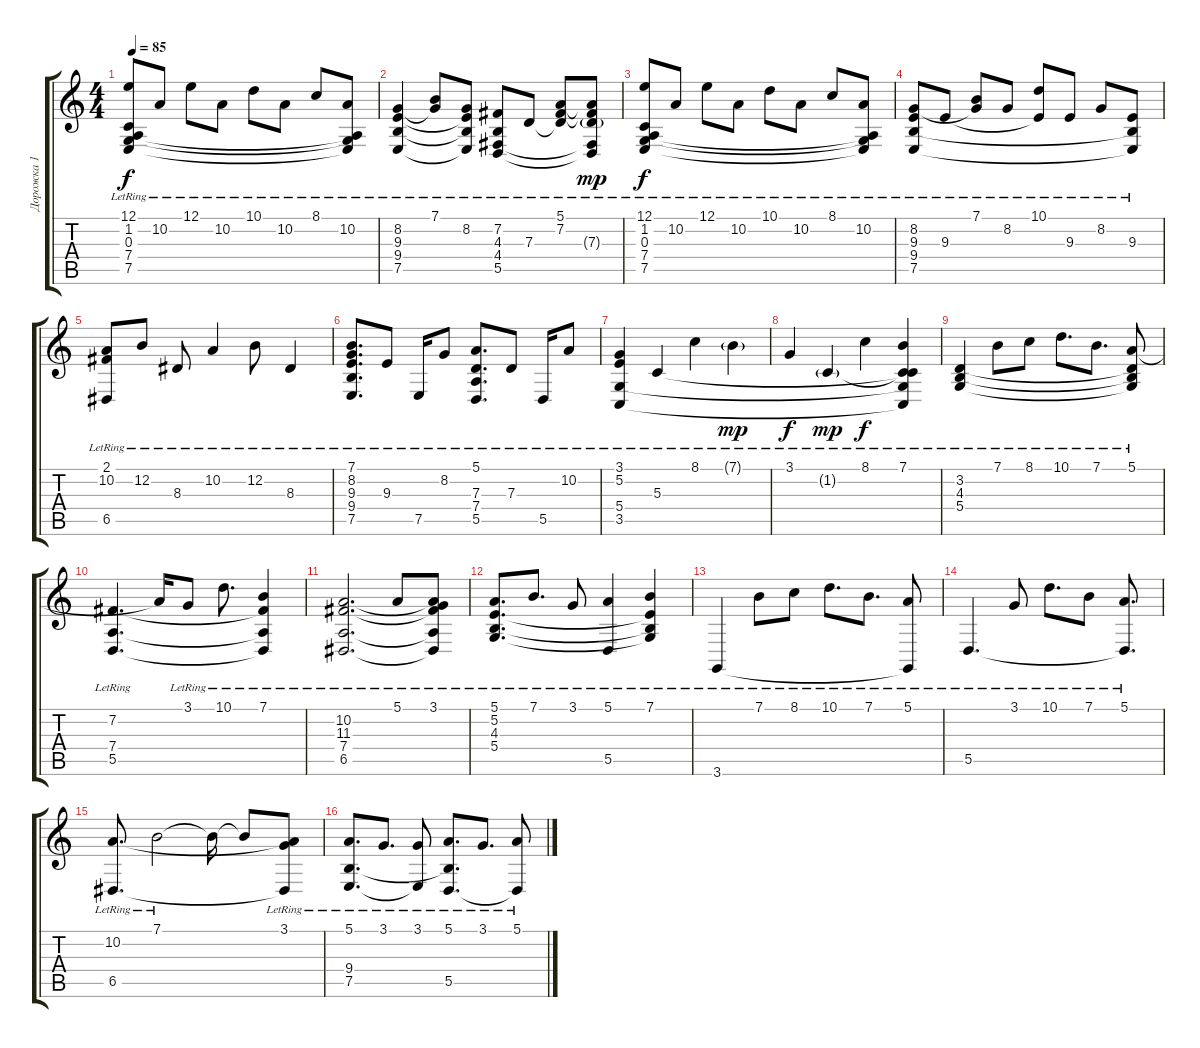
\track ("Дорожка 1" "Дорожка 1") {solo instrument acousticgrandpiano}
\staff {score tabs}
\tuning (E4 B3 G3 D3 A2 E2) {hide}
\ts (4 4)
\tempo 85
\clef g2
\ks c
(12.1{lr} 1.2{lr} 0.3{lr} 7.4{lr} 7.5{lr}).8{dy f} 10.2{lr}.8 12.1{lr}.8 10.2{lr}.8 10.1{lr}.8 10.2{lr}.8 8.1{lr}.8 (10.2{lr} 0.3{t} 7.4{t} 7.5{t}).8 |
(8.2{lr} 9.3{lr} 9.4{lr} 7.5{lr}).4 (7.1{lr} 8.2{t}).8 (8.2{lr} 9.3{t} 9.4{t} 7.5{t}).8 (7.2{lr} 4.3{lr} 4.4{lr} 5.5{lr}).8 7.3{lr}.8 (5.1{lr} 7.2{lr} 7.3{t}).8 (5.1{t} 7.2{t} 7.3{g lr} 4.4{t} 5.5{t}).8{dy mp} |
(12.1{lr} 1.2{lr} 0.3{lr} 7.4{lr} 7.5{lr}).8{dy f} 10.2{lr}.8 12.1{lr}.8 10.2{lr}.8 10.1{lr}.8 10.2{lr}.8 8.1{lr}.8 (10.2{lr} 0.3{t} 7.4{t} 7.5{t}).8 |
(8.2{lr} 9.3{lr} 9.4{lr} 7.5{lr}).8 9.3{lr}.8 (7.1{lr} 8.2{t}).8 8.2{lr}.8 (10.1{lr} 9.3{t}).8 9.3{lr}.8 8.2{lr}.8 (9.3{lr} 9.4{t} 7.5{t}).8 |
(2.1{lr} 10.2{lr} 6.5{lr}).8 12.2{lr}.8 8.3{lr}.8 10.2{lr}.4 12.2{lr}.8 8.3{lr}.4 |
(7.1{lr} 8.2{lr} 9.3{lr} 9.4{lr} 7.5{lr}).8{d} 9.3{lr}.8 7.5{lr}.16 8.2{lr}.8 (5.1{lr} 7.3{lr} 7.4{lr} 5.5{lr}).8{d} 7.3{lr}.8 5.5{lr}.16 10.2{lr}.8 |
(3.1{lr} 5.2{lr} 5.4{lr} 3.5{lr}).4 5.3{lr}.4 8.1{lr}.4 7.1{g lr}.4{dy mp} |
3.1{lr}.4{dy f} 1.2{g lr}.4{dy mp} 8.1{lr}.4{dy f} (7.1{lr} 1.2{t} 5.3{t} 5.4{t} 3.5{t}).4 |
(3.2{lr} 4.3{lr} 5.4{lr}).4 7.1{lr}.8 8.1{lr}.8 10.1{lr}.8{d} 7.1{lr}.8{d} (5.1{lr} 3.2{t} 4.3{t} 5.4{t}).8 |
(7.2{lr} 7.4{lr} 5.5{lr}).4{d} 5.1{t}.16 3.1{lr}.8 10.1{lr}.8{d} (7.1{lr} 7.2{t} 7.4{t} 5.5{t}).4 |
(10.2{lr} 11.3{lr} 7.4{lr} 6.5{lr}).2{d} 5.1{lr}.8 (3.1{lr} 10.2{t} 11.3{t} 7.4{t} 6.5{t}).8 |
(5.1{lr} 5.2{lr} 4.3{lr} 5.4{lr}).8{d} 7.1{lr}.8{d} 3.1{lr}.8 (5.1{lr} 5.5{lr}).4 (7.1{lr} 5.2{t} 4.3{t} 5.4{t}).4 |
3.6{lr}.4 7.1{lr}.8 8.1{lr}.8 10.1{lr}.8{d} 7.1{lr}.8{d} (5.1{lr} 3.6{t}).8 |
5.5{lr}.4{d} 3.1{lr}.8 10.1{lr}.8{d} 7.1{lr}.8 (5.1{lr} 5.5{t}).8{d} |
(10.2{lr} 6.5{lr}).8{d} 7.1{lr}.2 7.1{t}.16 7.1{t}.8 (3.1{lr} 10.2{t} 6.5{t}).8 |
(5.1{lr} 9.4{lr} 7.5{lr}).8{d} 3.1{lr}.8{d} (3.1{lr} 7.5{t}).8 (5.1{lr} 9.4{t} 5.5{lr}).8{d} 3.1{lr}.8{d} (5.1{lr} 5.5{t}).8
